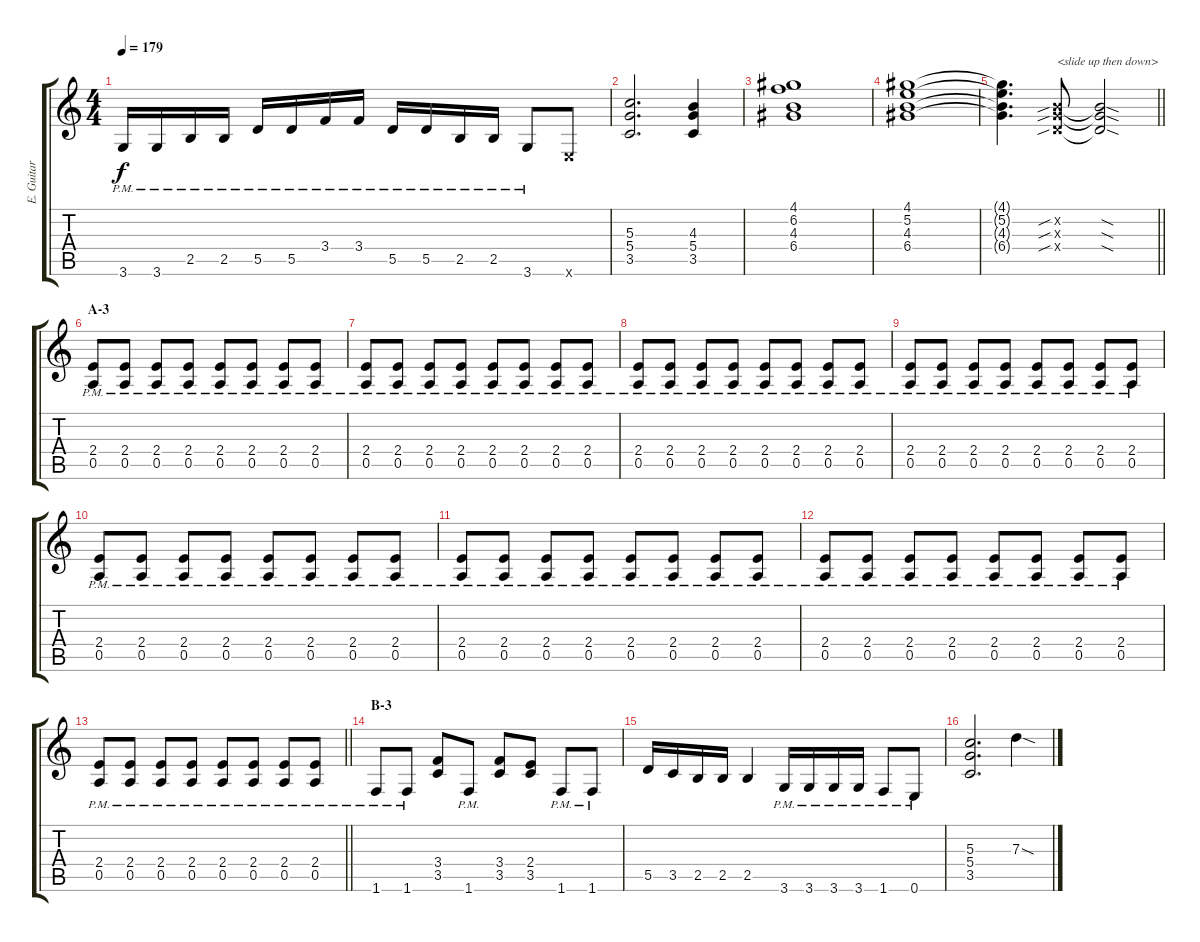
\track ("E. Guitar I" "E. Guitar ") {instrument overdrivenguitar}
\staff {score tabs}
\tuning (E4 B3 G3 D3 A2 E2) {hide}
\ts (4 4)
\tempo 179
\clef g2
\ks c
3.6{pm}.16{dy f} 3.6{pm}.16 2.5{pm}.16 2.5{pm}.16 5.5{pm}.16 5.5{pm}.16 3.4{pm}.16 3.4{pm}.16 5.5{pm}.16 5.5{pm}.16 2.5{pm}.16 2.5{pm}.16 3.6{pm}.8 0.6{x}.8 |
(5.3 5.4 3.5).2{d} (4.3 5.4 3.5).4 |
(4.1 6.2 4.3 6.4).1 |
(4.1 5.2 4.3 6.4).1 |
\barLineRight lightlight
(4.1{t} 5.2{t} 4.3{t} 6.4{t}).4{d} (0.2{sib x} 0.3{sib x} 0.4{sib x}).8{txt "<slide up then down>"} (0.2{sod t} 0.3{sod t} 0.4{sod t}).2 |
\section ("" "A-3")
(2.4{pm} 0.5{pm}).8 (2.4{pm} 0.5{pm}).8 (2.4{pm} 0.5{pm}).8 (2.4{pm} 0.5{pm}).8 (2.4{pm} 0.5{pm}).8 (2.4{pm} 0.5{pm}).8 (2.4{pm} 0.5{pm}).8 (2.4{pm} 0.5{pm}).8 |
(2.4{pm} 0.5{pm}).8 (2.4{pm} 0.5{pm}).8 (2.4{pm} 0.5{pm}).8 (2.4{pm} 0.5{pm}).8 (2.4{pm} 0.5{pm}).8 (2.4{pm} 0.5{pm}).8 (2.4{pm} 0.5{pm}).8 (2.4{pm} 0.5{pm}).8 |
(2.4{pm} 0.5{pm}).8 (2.4{pm} 0.5{pm}).8 (2.4{pm} 0.5{pm}).8 (2.4{pm} 0.5{pm}).8 (2.4{pm} 0.5{pm}).8 (2.4{pm} 0.5{pm}).8 (2.4{pm} 0.5{pm}).8 (2.4{pm} 0.5{pm}).8 |
(2.4{pm} 0.5{pm}).8 (2.4{pm} 0.5{pm}).8 (2.4{pm} 0.5{pm}).8 (2.4{pm} 0.5{pm}).8 (2.4{pm} 0.5{pm}).8 (2.4{pm} 0.5{pm}).8 (2.4{pm} 0.5{pm}).8 (2.4{pm} 0.5{pm}).8 |
(2.4{pm} 0.5{pm}).8 (2.4{pm} 0.5{pm}).8 (2.4{pm} 0.5{pm}).8 (2.4{pm} 0.5{pm}).8 (2.4{pm} 0.5{pm}).8 (2.4{pm} 0.5{pm}).8 (2.4{pm} 0.5{pm}).8 (2.4{pm} 0.5{pm}).8 |
(2.4{pm} 0.5{pm}).8 (2.4{pm} 0.5{pm}).8 (2.4{pm} 0.5{pm}).8 (2.4{pm} 0.5{pm}).8 (2.4{pm} 0.5{pm}).8 (2.4{pm} 0.5{pm}).8 (2.4{pm} 0.5{pm}).8 (2.4{pm} 0.5{pm}).8 |
(2.4{pm} 0.5{pm}).8 (2.4{pm} 0.5{pm}).8 (2.4{pm} 0.5{pm}).8 (2.4{pm} 0.5{pm}).8 (2.4{pm} 0.5{pm}).8 (2.4{pm} 0.5{pm}).8 (2.4{pm} 0.5{pm}).8 (2.4{pm} 0.5{pm}).8 |
\barLineRight lightlight
(2.4{pm} 0.5{pm}).8 (2.4{pm} 0.5{pm}).8 (2.4{pm} 0.5{pm}).8 (2.4{pm} 0.5{pm}).8 (2.4{pm} 0.5{pm}).8 (2.4{pm} 0.5{pm}).8 (2.4{pm} 0.5{pm}).8 (2.4{pm} 0.5{pm}).8 |
\section ("" "B-3")
1.6{pm}.8 1.6{pm}.8 (3.4 3.5).8 1.6{pm}.8 (3.4 3.5).8 (2.4 3.5).8 1.6{pm}.8 1.6{pm}.8 |
5.5.16 3.5.16 2.5.16 2.5.16 2.5.4 3.6{pm}.16 3.6{pm}.16 3.6{pm}.16 3.6{pm}.16 1.6{pm}.8 0.6{pm}.8 |
(5.3 5.4 3.5).2{d} 7.3{sod}.4
